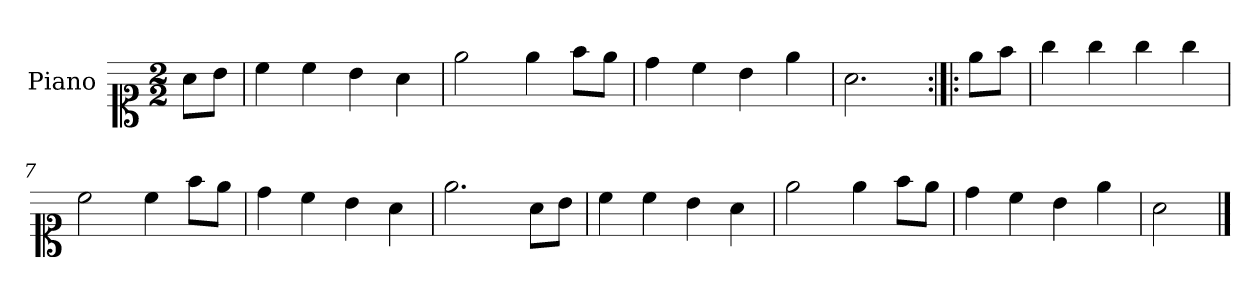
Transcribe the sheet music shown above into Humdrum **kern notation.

**kern
*part1
*staff1
*I"Piano
*I'Pno.
*clefC1
*k[]
*M2/2
=
8a\L
8b\J
=1
4cc\
4cc\
4b\
4a\
=2
2ee\
4ee\
8ff\L
8ee\J
=3
4dd\
4cc\
4b\
4ee\
=4
2.a\
=5:|!|:
8ee\L
8ff\J
=6
4gg\
4gg\
4gg\
4gg\
=7
2cc\
4cc\
8ff\L
8ee\J
=8
4dd\
4cc\
4b\
4a\
=9
2.ee\
8a\L
8b\J
=10
4cc\
4cc\
4b\
4a\
=11
2ee\
4ee\
8ff\L
8ee\J
=12
4dd\
4cc\
4b\
4ee\
=13
2a\
==
*-
